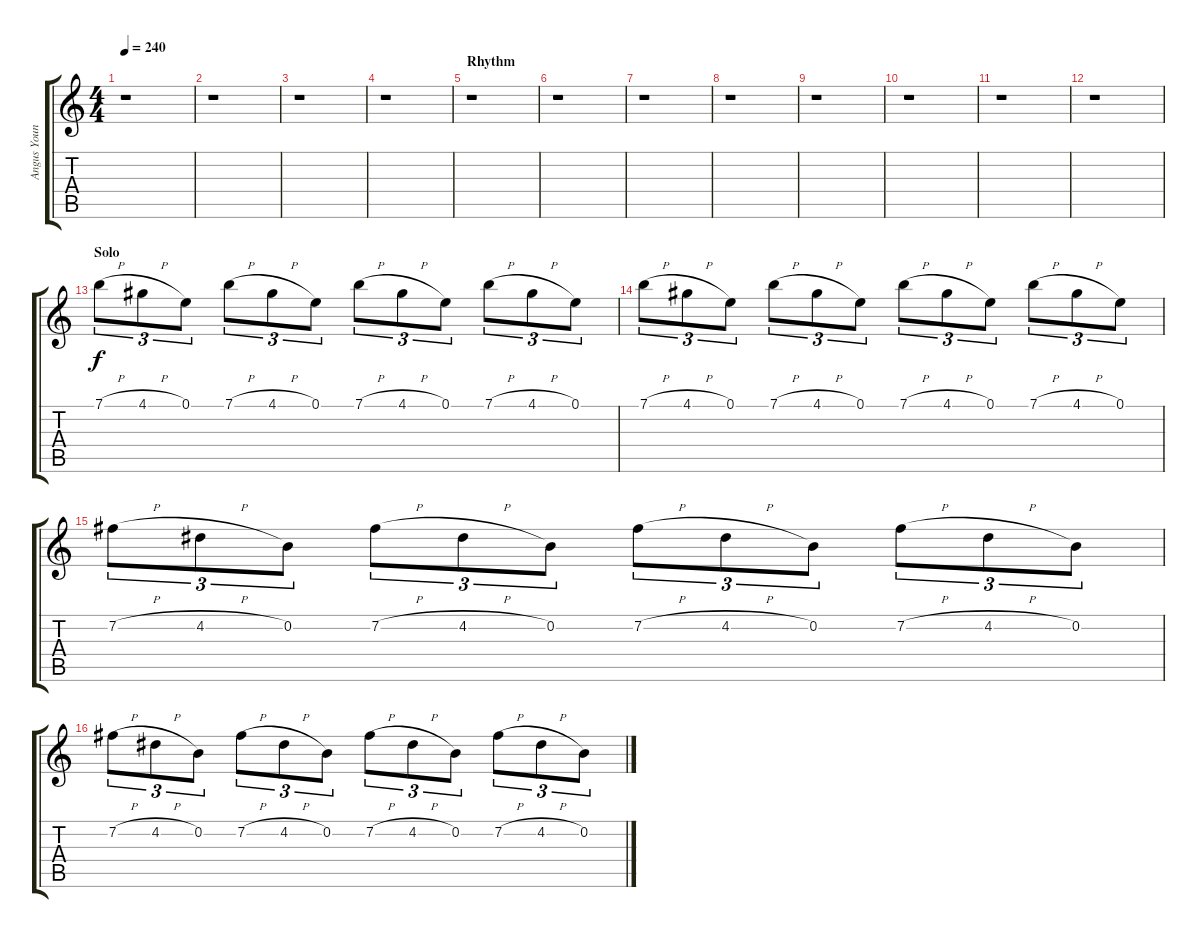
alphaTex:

\track ("Angus Young" "Angus Youn") {instrument overdrivenguitar}
\staff {score tabs}
\tuning (E4 B3 G3 D3 A2 E2) {hide}
\ts (4 4)
\tempo 240
\clef g2
\ks c
r.1{dy f} |
r.1 |
r.1 |
r.1 |
\section ("" "Rhythm")
r.1 |
r.1 |
r.1 |
r.1 |
r.1 |
r.1 |
r.1 |
r.1 |
\section ("" "Solo")
7.1{h}.8{tu (3 2)} 4.1{h}.8{tu (3 2)} 0.1.8{tu (3 2)} 7.1{h}.8{tu (3 2)} 4.1{h}.8{tu (3 2)} 0.1.8{tu (3 2)} 7.1{h}.8{tu (3 2)} 4.1{h}.8{tu (3 2)} 0.1.8{tu (3 2)} 7.1{h}.8{tu (3 2)} 4.1{h}.8{tu (3 2)} 0.1.8{tu (3 2)} |
7.1{h}.8{tu (3 2)} 4.1{h}.8{tu (3 2)} 0.1.8{tu (3 2)} 7.1{h}.8{tu (3 2)} 4.1{h}.8{tu (3 2)} 0.1.8{tu (3 2)} 7.1{h}.8{tu (3 2)} 4.1{h}.8{tu (3 2)} 0.1.8{tu (3 2)} 7.1{h}.8{tu (3 2)} 4.1{h}.8{tu (3 2)} 0.1.8{tu (3 2)} |
7.2{h}.8{tu (3 2)} 4.2{h}.8{tu (3 2)} 0.2.8{tu (3 2)} 7.2{h}.8{tu (3 2)} 4.2{h}.8{tu (3 2)} 0.2.8{tu (3 2)} 7.2{h}.8{tu (3 2)} 4.2{h}.8{tu (3 2)} 0.2.8{tu (3 2)} 7.2{h}.8{tu (3 2)} 4.2{h}.8{tu (3 2)} 0.2.8{tu (3 2)} |
7.2{h}.8{tu (3 2)} 4.2{h}.8{tu (3 2)} 0.2.8{tu (3 2)} 7.2{h}.8{tu (3 2)} 4.2{h}.8{tu (3 2)} 0.2.8{tu (3 2)} 7.2{h}.8{tu (3 2)} 4.2{h}.8{tu (3 2)} 0.2.8{tu (3 2)} 7.2{h}.8{tu (3 2)} 4.2{h}.8{tu (3 2)} 0.2.8{tu (3 2)}
